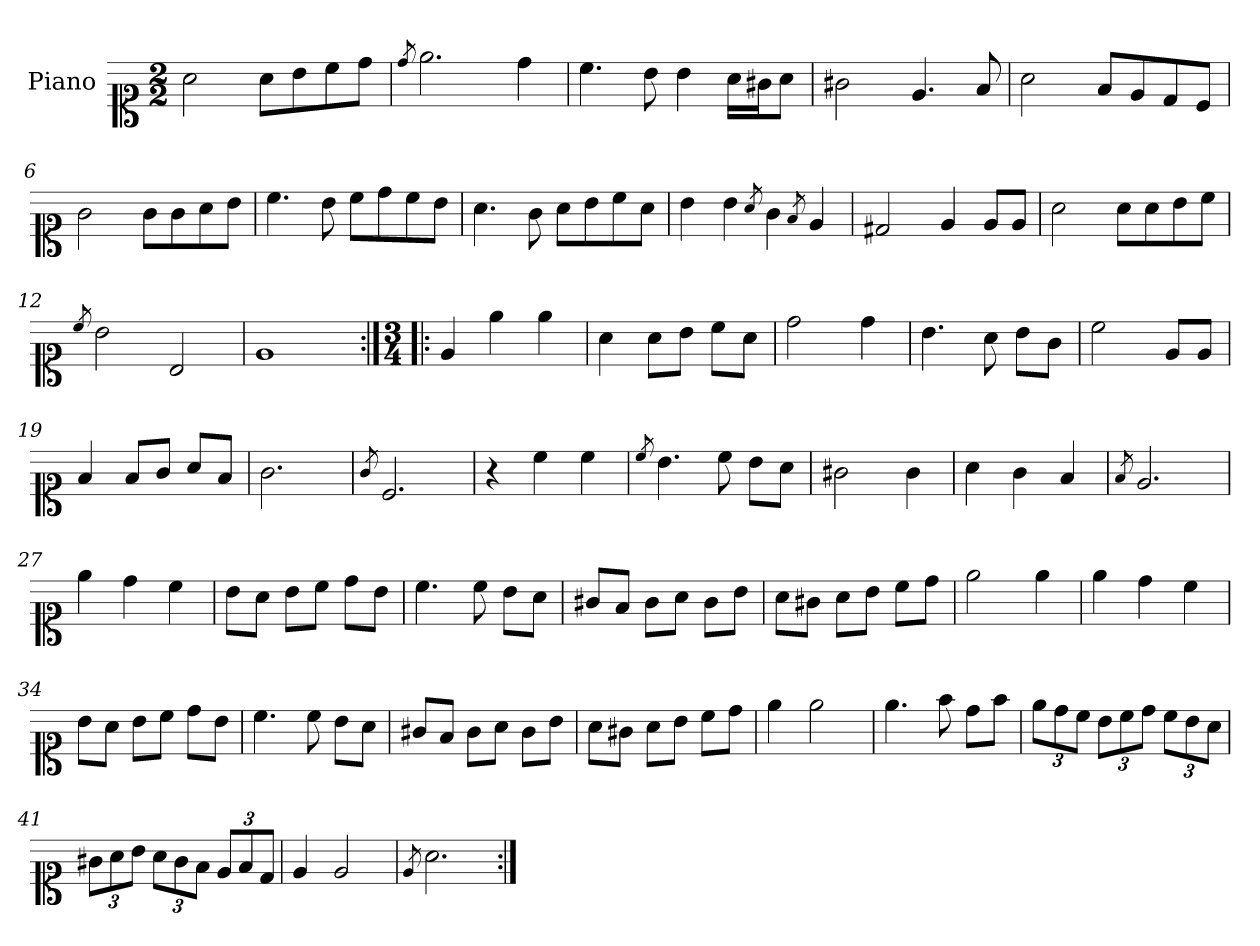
**kern
*part1
*staff1
*I"Piano
*I'Pno.
*clefC1
*k[]
*M2/2
=1
2a\
8a\L
8b\
8cc\
8dd\J
=2
8qdd/
2.ee\
4dd\
=3
4.cc\
8b\
4b\
16a\LL
16g#X\J
8a\J
=4
2g#X\
4.e/
8f/
=5
2a\
8f/L
8e/
8d/
8c/J
=6
2g\
8g\L
8g\
8a\
8b\J
=7
4.cc\
8b\
8cc\L
8dd\
8cc\
8b\J
!!LO:LB:g=z
=8
4.a\
8g\
8a\L
8b\
8cc\
8a\J
=9
4b\
4b\
8qa/
4g\
8qf/
4e/
=10
2d#X/
4e/
8e/L
8e/J
=11
2a\
8a\L
8a\
8b\
8cc\J
=12
8qcc/
2b\
2B/
=13
1e
=14:|!|:
*M3/4
4e/
4ee\
4ee\
=15
4a\
8a\L
8b\J
8cc\L
8a\J
=16
2dd\
4dd\
!!LO:LB:g=z
=17
4.b\
8a\
8b\L
8g\J
=18
2cc\
8e/L
8e/J
=19
4f/
8f/L
8g/J
8a/L
8f/J
=20
2.g\
=21
8qg/
2.c/
=22
4r
4cc\
4cc\
=23
8qcc/
4.b\
8cc\
8b\L
8a\J
=24
2g#X\
4g#\
=25
4a\
4g\
4f/
=26
8qf/
2.e/
=27
4ee\
4dd\
4cc\
!!LO:LB:g=z
=28
8b\L
8a\J
8b\L
8cc\J
8dd\L
8b\J
=29
4.cc\
8cc\
8b\L
8a\J
=30
8g#X/L
8f/J
8g#\L
8a\J
8g#\L
8b\J
=31
8a\L
8g#X\J
8a\L
8b\J
8cc\L
8dd\J
=32
2ee\
4ee\
=33
4ee\
4dd\
4cc\
=34
8b\L
8a\J
8b\L
8cc\J
8dd\L
8b\J
=35
4.cc\
8cc\
8b\L
8a\J
!!LO:LB:g=z
=36
8g#X/L
8f/J
8g#\L
8a\J
8g#\L
8b\J
=37
8a\L
8g#X\J
8a\L
8b\J
8cc\L
8dd\J
=38
4ee\
2ee\
=39
4.ee\
8ff\
8dd\L
8ff\J
=40
*Xbrackettup
12ee\L
12dd\
12cc\J
12b\L
12cc\
12dd\J
12cc\L
12b\
12a\J
=41
12g#X\L
12a\
12b\J
12a\L
12g#\
12f\J
12e/L
12f/
12d/J
=42
4e/
2e/
!!LO:LB:g=z
=43
8qe/
2.a\
=:|!
*-
